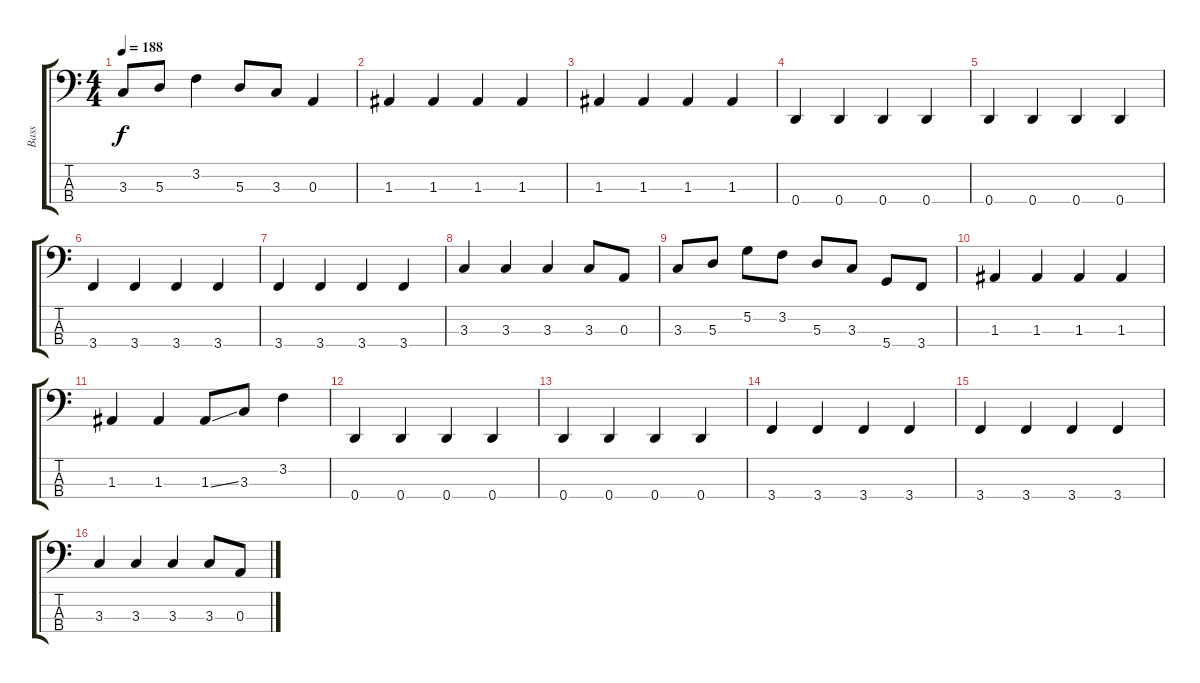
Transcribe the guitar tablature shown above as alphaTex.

\track ("Bass" "Bass") {instrument electricbasspick}
\staff {score tabs}
\tuning (G2 D2 A1 D1) {hide}
\ts (4 4)
\tempo 188
\clef f4
\ks c
3.3.8{dy f} 5.3.8 3.2.4 5.3.8 3.3.8 0.3.4 |
1.3.4 1.3.4 1.3.4 1.3.4 |
1.3.4 1.3.4 1.3.4 1.3.4 |
0.4.4 0.4.4 0.4.4 0.4.4 |
0.4.4 0.4.4 0.4.4 0.4.4 |
3.4.4 3.4.4 3.4.4 3.4.4 |
3.4.4 3.4.4 3.4.4 3.4.4 |
3.3.4 3.3.4 3.3.4 3.3.8 0.3.8 |
3.3.8 5.3.8 5.2.8 3.2.8 5.3.8 3.3.8 5.4.8 3.4.8 |
1.3.4 1.3.4 1.3.4 1.3.4 |
1.3.4 1.3.4 1.3{ss}.8 3.3.8 3.2.4 |
0.4.4 0.4.4 0.4.4 0.4.4 |
0.4.4 0.4.4 0.4.4 0.4.4 |
3.4.4 3.4.4 3.4.4 3.4.4 |
3.4.4 3.4.4 3.4.4 3.4.4 |
3.3.4 3.3.4 3.3.4 3.3.8 0.3.8
